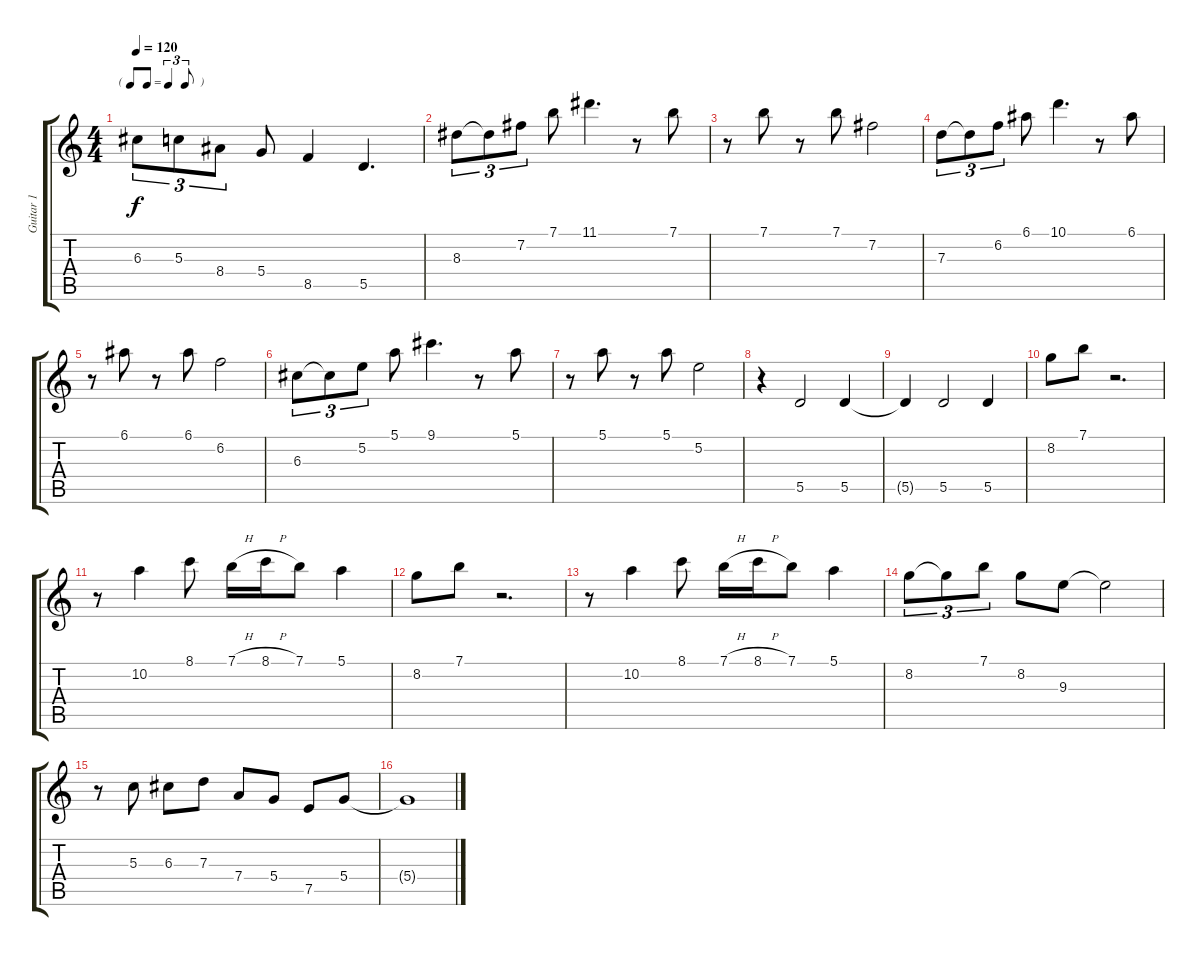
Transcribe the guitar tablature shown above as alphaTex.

\track ("Guitar 1" "Guitar 1") {instrument electricguitarjazz}
\staff {score tabs}
\tuning (E4 B3 G3 D3 A2 E2) {hide}
\ts (4 4)
\tf triplet8th
\tempo 120
\clef g2
\ks c
6.3.8{tu (3 2) dy f} 5.3.8{tu (3 2)} 8.4.8{tu (3 2)} 5.4.8 8.5.4 5.5.4{d} |
8.3.8{tu (3 2)} 8.3{t}.8{tu (3 2)} 7.2.8{tu (3 2)} 7.1.8 11.1.4{d} r.8 7.1.8 |
r.8 7.1.8 r.8 7.1.8 7.2.2 |
7.3.8{tu (3 2)} 7.3{t}.8{tu (3 2)} 6.2.8{tu (3 2)} 6.1.8 10.1.4{d} r.8 6.1.8 |
r.8 6.1.8 r.8 6.1.8 6.2.2 |
6.3.8{tu (3 2)} 6.3{t}.8{tu (3 2)} 5.2.8{tu (3 2)} 5.1.8 9.1.4{d} r.8 5.1.8 |
r.8 5.1.8 r.8 5.1.8 5.2.2 |
r.4 5.5.2 5.5.4 |
5.5{t}.4 5.5.2 5.5.4 |
8.2.8 7.1.8 r.2{d} |
r.8 10.2.4 8.1.8 7.1{h}.16 8.1{h}.16 7.1.8 5.1.4 |
8.2.8 7.1.8 r.2{d} |
r.8 10.2.4 8.1.8 7.1{h}.16 8.1{h}.16 7.1.8 5.1.4 |
8.2.8{tu (3 2)} 8.2{t}.8{tu (3 2)} 7.1.8{tu (3 2)} 8.2.8 9.3.8 9.3{t}.2 |
r.8 5.3.8 6.3.8 7.3.8 7.4.8 5.4.8 7.5.8 5.4.8 |
5.4{t}.1
